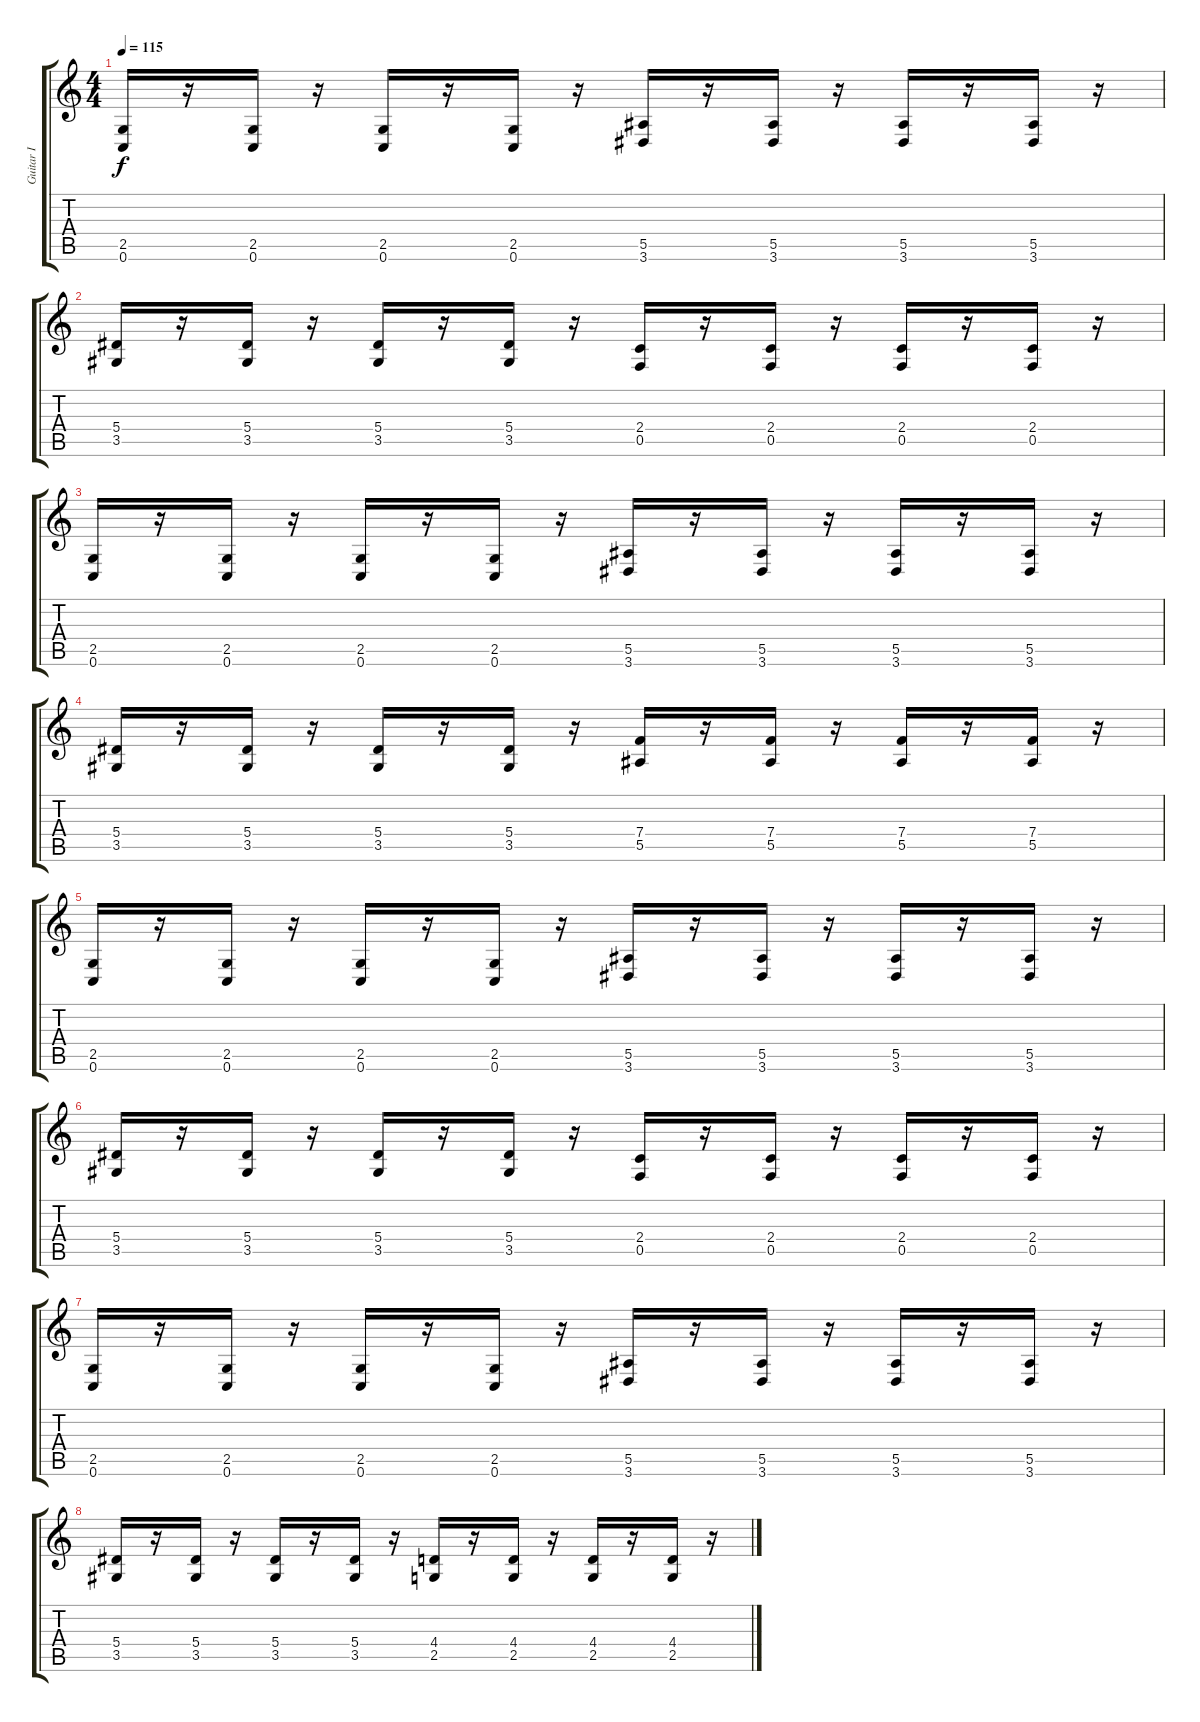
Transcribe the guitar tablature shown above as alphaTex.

\track ("Guitar I" "Guitar I") {instrument distortionguitar}
\staff {score tabs}
\tuning (C4 G3 Eb3 Bb2 F2 C2) {hide}
\ts (4 4)
\tempo 115
\clef g2
\ks c
(2.5 0.6).16{dy f} r.16 (2.5 0.6).16 r.16 (2.5 0.6).16 r.16 (2.5 0.6).16 r.16 (5.5 3.6).16 r.16 (5.5 3.6).16 r.16 (5.5 3.6).16 r.16 (5.5 3.6).16 r.16 |
(5.4 3.5).16 r.16 (5.4 3.5).16 r.16 (5.4 3.5).16 r.16 (5.4 3.5).16 r.16 (2.4 0.5).16 r.16 (2.4 0.5).16 r.16 (2.4 0.5).16 r.16 (2.4 0.5).16 r.16 |
(2.5 0.6).16 r.16 (2.5 0.6).16 r.16 (2.5 0.6).16 r.16 (2.5 0.6).16 r.16 (5.5 3.6).16 r.16 (5.5 3.6).16 r.16 (5.5 3.6).16 r.16 (5.5 3.6).16 r.16 |
(5.4 3.5).16 r.16 (5.4 3.5).16 r.16 (5.4 3.5).16 r.16 (5.4 3.5).16 r.16 (7.4 5.5).16 r.16 (7.4 5.5).16 r.16 (7.4 5.5).16 r.16 (7.4 5.5).16 r.16 |
(2.5 0.6).16 r.16 (2.5 0.6).16 r.16 (2.5 0.6).16 r.16 (2.5 0.6).16 r.16 (5.5 3.6).16 r.16 (5.5 3.6).16 r.16 (5.5 3.6).16 r.16 (5.5 3.6).16 r.16 |
(5.4 3.5).16 r.16 (5.4 3.5).16 r.16 (5.4 3.5).16 r.16 (5.4 3.5).16 r.16 (2.4 0.5).16 r.16 (2.4 0.5).16 r.16 (2.4 0.5).16 r.16 (2.4 0.5).16 r.16 |
(2.5 0.6).16 r.16 (2.5 0.6).16 r.16 (2.5 0.6).16 r.16 (2.5 0.6).16 r.16 (5.5 3.6).16 r.16 (5.5 3.6).16 r.16 (5.5 3.6).16 r.16 (5.5 3.6).16 r.16 |
(5.4 3.5).16 r.16 (5.4 3.5).16 r.16 (5.4 3.5).16 r.16 (5.4 3.5).16 r.16 (4.4 2.5).16 r.16 (4.4 2.5).16 r.16 (4.4 2.5).16 r.16 (4.4 2.5).16 r.16
